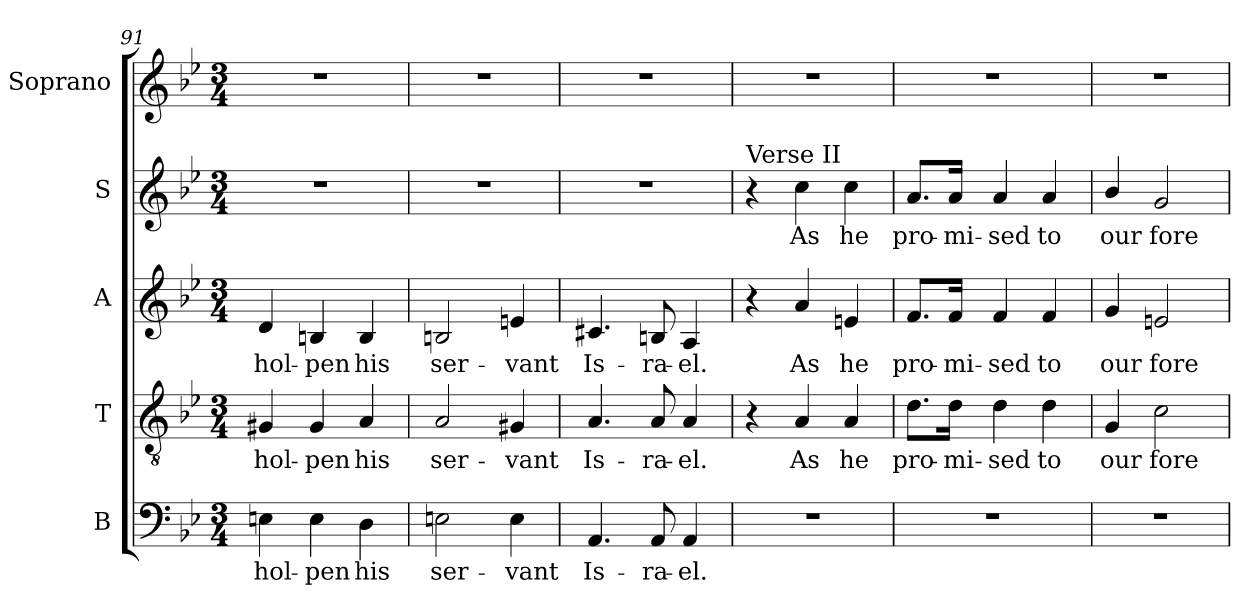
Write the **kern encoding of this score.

**kern	**text	**kern	**text	**kern	**text	**kern	**text	**kern
*part5	*part5	*part4	*part4	*part3	*part3	*part2	*part2	*part1
*staff5	*staff5	*staff4	*staff4	*staff3	*staff3	*staff2	*staff2	*staff1
*I"B	*	*I"T	*	*I"A	*	*I"S	*	*I"Soprano
*I'B.	*	*I'T.	*	*I'A.	*	*I'S.	*	*I'S.
!!LO:LB:g=z
*clefF4	*	*clefGv2	*	*clefG2	*	*clefG2	*	*clefG2
*	*	*ITrd7c12	*	*	*	*	*	*
*k[b-e-]	*	*k[b-e-]	*	*k[b-e-]	*	*k[b-e-]	*	*k[b-e-]
*B-:	*	*B-:	*	*B-:	*	*B-:	*	*B-:
*M3/4	*	*M3/4	*	*M3/4	*	*M3/4	*	*M3/4
=91	=91	=91	=91	=91	=91	=91	=91	=91
!	!LO:LY:b:color=#000000	!	!	!	!	!	!	!
!	!	!	!LO:LY:b:color=#000000	!	!	!	!	!
!	!	!	!	!	!LO:LY:b:color=#000000	!LO:N:vis=1	!	!LO:N:vis=1
4Eni\	hol-	4GG#Xi/	hol-	4di/	hol-	2.r	.	2.r
!	!LO:LY:b:color=#000000	!	!	!	!	!	!	!
!	!	!	!LO:LY:b:color=#000000	!	!	!	!	!
!	!	!	!	!	!LO:LY:b:color=#000000	!	!	!
4Ei\	-pen	4GG#i/	-pen	4Bni/	-pen	.	.	.
!	!LO:LY:b:color=#000000	!	!	!	!	!	!	!
!	!	!	!LO:LY:b:color=#000000	!	!	!	!	!
!	!	!	!	!	!LO:LY:b:color=#000000	!	!	!
4Di\	his	4AAi/	his	4Bi/	his	.	.	.
=92	=92	=92	=92	=92	=92	=92	=92	=92
!	!LO:LY:b:color=#000000	!	!	!	!	!	!	!
!	!	!	!LO:LY:b:color=#000000	!	!	!	!	!
!	!	!	!	!	!LO:LY:b:color=#000000	!LO:N:vis=1	!	!LO:N:vis=1
2Eni\	ser-	2AAi/	ser-	2Bni/	ser-	2.r	.	2.r
!	!LO:LY:b:color=#000000	!	!	!	!	!	!	!
!	!	!	!LO:LY:b:color=#000000	!	!	!	!	!
!	!	!	!	!	!LO:LY:b:color=#000000	!	!	!
4Ei\	-vant	4GG#Xi/	-vant	4eni/	-vant	.	.	.
=93	=93	=93	=93	=93	=93	=93	=93	=93
!	!LO:LY:b:color=#000000	!	!	!	!	!	!	!
!	!	!	!LO:LY:b:color=#000000	!	!	!	!	!
!	!	!	!	!	!LO:LY:b:color=#000000	!LO:N:vis=1	!	!LO:N:vis=1
4.AAi/	Is-	4.AAi/	Is-	4.c#Xi/	Is-	2.r	.	2.r
!	!LO:LY:b:color=#000000	!	!	!	!	!	!	!
!	!	!	!LO:LY:b:color=#000000	!	!	!	!	!
!	!	!	!	!	!LO:LY:b:color=#000000	!	!	!
8AAi/	-ra-	8AAi/	-ra-	8Bni/	-ra-	.	.	.
!	!LO:LY:b:color=#000000	!	!	!	!	!	!	!
!	!	!	!LO:LY:b:color=#000000	!	!	!	!	!
!	!	!	!	!	!LO:LY:b:color=#000000	!	!	!
4AAi/	-el.	4AAi/	-el.	4Ai/	-el.	.	.	.
=94	=94	=94	=94	=94	=94	=94	=94	=94
!	!	!	!	!	!	!LO:TX:a:t=Verse II	!	!
!LO:N:vis=1	!	!	!	!	!	!	!	!LO:N:vis=1
2.r	.	4r	.	4r	.	4r	.	2.r
!	!	!	!LO:LY:b:color=#000000	!	!	!	!	!
!	!	!	!	!	!LO:LY:b:color=#000000	!	!	!
!	!	!	!	!	!	!	!LO:LY:b:color=#000000	!
.	.	4AAi/	As	4ai/	As	4cci\	As	.
!	!	!	!LO:LY:b:color=#000000	!	!	!	!	!
!	!	!	!	!	!LO:LY:b:color=#000000	!	!	!
!	!	!	!	!	!	!	!LO:LY:b:color=#000000	!
.	.	4AAi/	he	4eni/	he	4cci\	he	.
=95	=95	=95	=95	=95	=95	=95	=95	=95
!LO:N:vis=1	!	!	!	!	!	!	!	!
!	!	!	!LO:LY:b:color=#000000	!	!	!	!	!
!	!	!	!	!	!LO:LY:b:color=#000000	!	!	!
!	!	!	!	!	!	!	!LO:LY:b:color=#000000	!LO:N:vis=1
2.r	.	8.Di\L	pro-	8.fi/L	pro-	8.ai/L	pro-	2.r
!	!	!	!LO:LY:b:color=#000000	!	!	!	!	!
!	!	!	!	!	!LO:LY:b:color=#000000	!	!	!
!	!	!	!	!	!	!	!LO:LY:b:color=#000000	!
.	.	16Di\Jk	-mi-	16fi/Jk	-mi-	16ai/Jk	-mi-	.
!	!	!	!LO:LY:b:color=#000000	!	!	!	!	!
!	!	!	!	!	!LO:LY:b:color=#000000	!	!	!
!	!	!	!	!	!	!	!LO:LY:b:color=#000000	!
.	.	4Di\	-sed	4fi/	-sed	4ai/	-sed	.
!	!	!	!LO:LY:b:color=#000000	!	!	!	!	!
!	!	!	!	!	!LO:LY:b:color=#000000	!	!	!
!	!	!	!	!	!	!	!LO:LY:b:color=#000000	!
.	.	4Di\	to	4fi/	to	4ai/	to	.
=96	=96	=96	=96	=96	=96	=96	=96	=96
!LO:N:vis=1	!	!	!	!	!	!	!	!
!	!	!	!LO:LY:b:color=#000000	!	!	!	!	!
!	!	!	!	!	!LO:LY:b:color=#000000	!	!	!
!	!	!	!	!	!	!	!LO:LY:b:color=#000000	!LO:N:vis=1
2.r	.	4GGi/	our	4gi/	our	4b-i/	our	2.r
!	!	!	!LO:LY:b:color=#000000	!	!	!	!	!
!	!	!	!	!	!LO:LY:b:color=#000000	!	!	!
!	!	!	!	!	!	!	!LO:LY:b:color=#000000	!
.	.	2Ci\	fore-	2eni/	fore-	2gi/	fore-	.
=	=	=	=	=	=	=	=	=
*-	*-	*-	*-	*-	*-	*-	*-	*-
